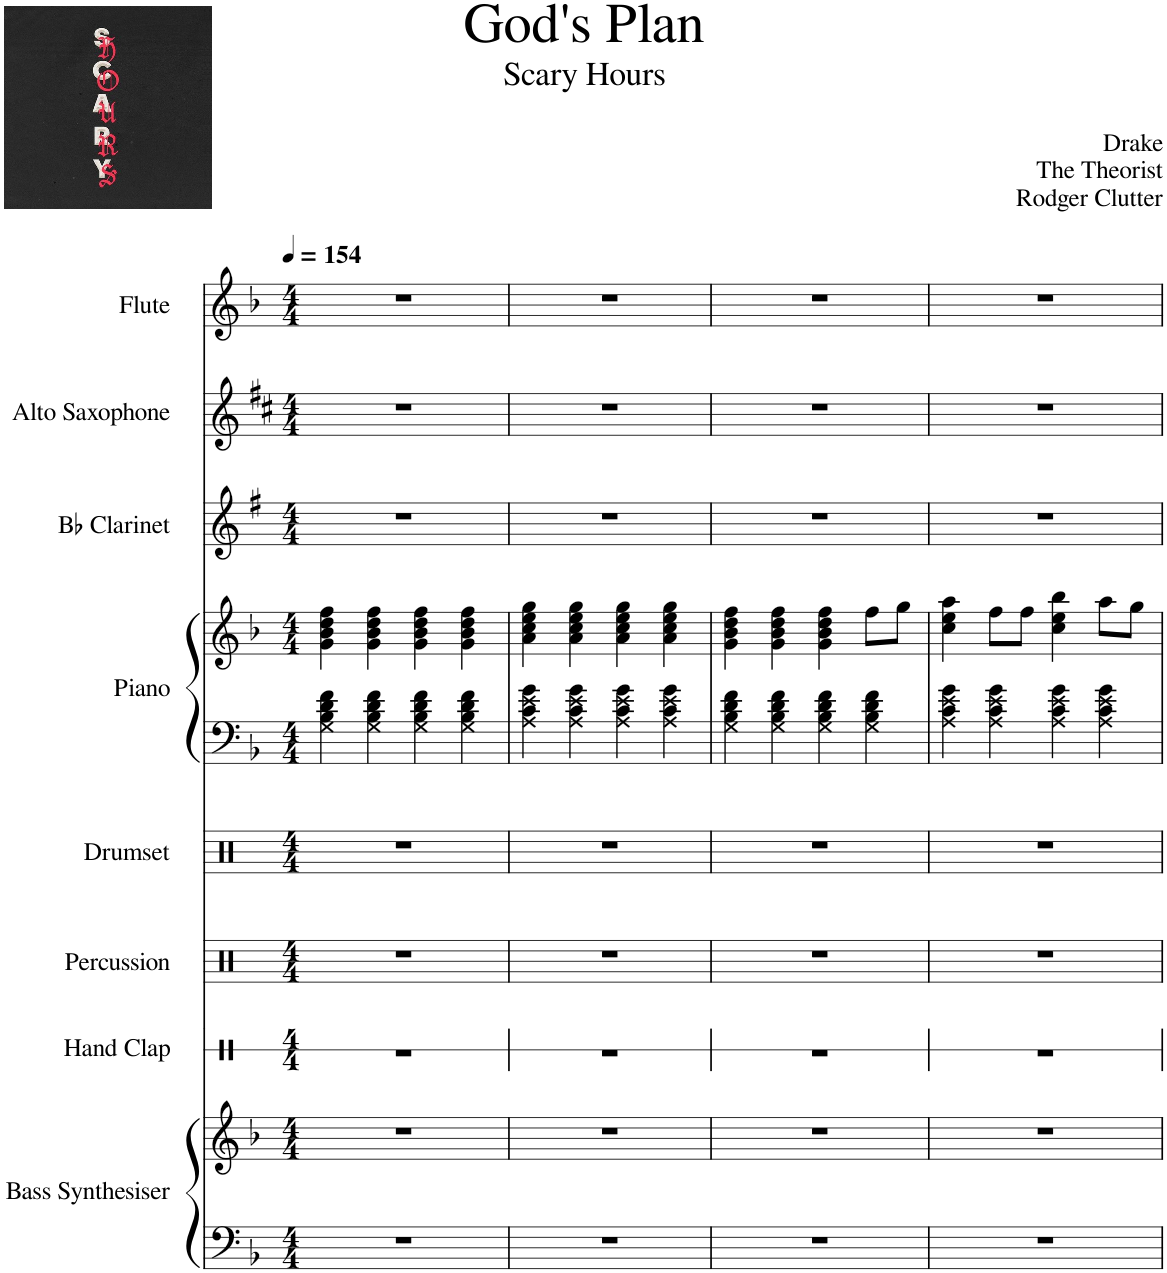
**kern	**kern	**kern	**kern	**kern	**kern	**kern	**kern	**kern	**kern
*part8	*part8	*part7	*part6	*part5	*part4	*part4	*part3	*part2	*part1
*staff10	*staff9	*staff8	*staff7	*staff6	*staff5	*staff4	*staff3	*staff2	*staff1
*I"Bass Synthesiser	*	*I"Hand Clap	*I"Percussion	*I"Drumset	*I"Piano	*	*I"Bb Clarinet	*I"Alto Saxophone	*I"Flute
*I'Synth.	*	*I'Hd. Clp.	*I'Perc.	*I'D. Set	*I'Pno.	*	*I'Bb Cl.	*I'A. Sax.	*I'Fl.
*	*	*stria1	*	*	*	*	*	*	*
*clefF4	*clefG2	*clefX	*clefX	*clefX	*clefF4	*clefG2	*clefG2	*clefG2	*clefG2
*	*	*	*	*	*	*	*Trd1c2	*Trd5c9	*
*k[b-]	*k[b-]	*k[]	*k[]	*k[]	*k[b-]	*k[b-]	*k[f#]	*k[f#c#]	*k[b-]
*M4/4	*M4/4	*M4/4	*M4/4	*M4/4	*M4/4	*M4/4	*M4/4	*M4/4	*M4/4
*MM154	*MM154	*MM154	*MM154	*MM154	*MM154	*MM154	*MM154	*MM154	*MM154
=1	=1	=1	=1	=1	=1	=1	=1	=1	=1
1r	1r	1r	1r	1r	4G\ 4B-\ 4d\ 4f\	4g\ 4b-\ 4dd\ 4ff\	1r	1r	1r
.	.	.	.	.	4G\ 4B-\ 4d\ 4f\	4g\ 4b-\ 4dd\ 4ff\	.	.	.
.	.	.	.	.	4G\ 4B-\ 4d\ 4f\	4g\ 4b-\ 4dd\ 4ff\	.	.	.
.	.	.	.	.	4G\ 4B-\ 4d\ 4f\	4g\ 4b-\ 4dd\ 4ff\	.	.	.
=2	=2	=2	=2	=2	=2	=2	=2	=2	=2
1r	1r	1r	1r	1r	4A\ 4c\ 4e\ 4g\	4a\ 4cc\ 4ee\ 4gg\	1r	1r	1r
.	.	.	.	.	4A\ 4c\ 4e\ 4g\	4a\ 4cc\ 4ee\ 4gg\	.	.	.
.	.	.	.	.	4A\ 4c\ 4e\ 4g\	4a\ 4cc\ 4ee\ 4gg\	.	.	.
.	.	.	.	.	4A\ 4c\ 4e\ 4g\	4a\ 4cc\ 4ee\ 4gg\	.	.	.
=3	=3	=3	=3	=3	=3	=3	=3	=3	=3
1r	1r	1r	1r	1r	4G\ 4B-\ 4d\ 4f\	4g\ 4b-\ 4dd\ 4ff\	1r	1r	1r
.	.	.	.	.	4G\ 4B-\ 4d\ 4f\	4g\ 4b-\ 4dd\ 4ff\	.	.	.
.	.	.	.	.	4G\ 4B-\ 4d\ 4f\	4g\ 4b-\ 4dd\ 4ff\	.	.	.
.	.	.	.	.	4G\ 4B-\ 4d\ 4f\	8ff\L	.	.	.
.	.	.	.	.	.	8gg\J	.	.	.
=4	=4	=4	=4	=4	=4	=4	=4	=4	=4
1r	1r	1r	1r	1r	4A\ 4c\ 4e\ 4g\	4cc\ 4ee\ 4aa\	1r	1r	1r
.	.	.	.	.	4A\ 4c\ 4e\ 4g\	8ff\L	.	.	.
.	.	.	.	.	.	8ff\J	.	.	.
.	.	.	.	.	4A\ 4c\ 4e\ 4g\	4cc\ 4ee\ 4bb-\	.	.	.
.	.	.	.	.	4A\ 4c\ 4e\ 4g\	8aa\L	.	.	.
.	.	.	.	.	.	8gg\J	.	.	.
=	=	=	=	=	=	=	=	=	=
*-	*-	*-	*-	*-	*-	*-	*-	*-	*-
